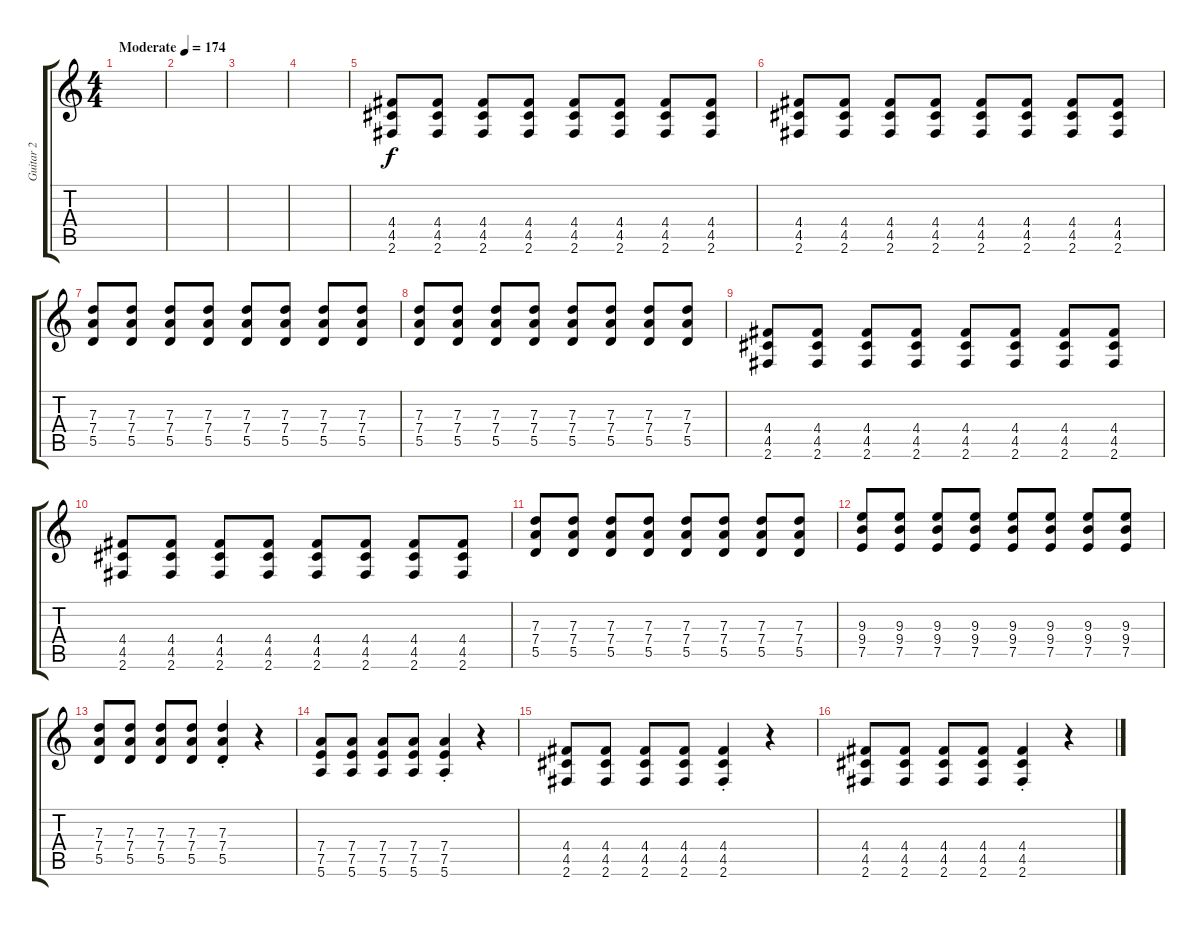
\track ("Guitar 2" "Guitar 2") {instrument overdrivenguitar}
\staff {score tabs}
\tuning (E4 B3 G3 D3 A2 E2) {hide}
\ts (4 4)
\tempo (174 "Moderate")
\clef g2
\ks c
|
|
|
|
(4.4 4.5 2.6).8 (4.4 4.5 2.6).8 (4.4 4.5 2.6).8 (4.4 4.5 2.6).8 (4.4 4.5 2.6).8 (4.4 4.5 2.6).8 (4.4 4.5 2.6).8 (4.4 4.5 2.6).8 |
(4.4 4.5 2.6).8 (4.4 4.5 2.6).8 (4.4 4.5 2.6).8 (4.4 4.5 2.6).8 (4.4 4.5 2.6).8 (4.4 4.5 2.6).8 (4.4 4.5 2.6).8 (4.4 4.5 2.6).8 |
(7.3 7.4 5.5).8 (7.3 7.4 5.5).8 (7.3 7.4 5.5).8 (7.3 7.4 5.5).8 (7.3 7.4 5.5).8 (7.3 7.4 5.5).8 (7.3 7.4 5.5).8 (7.3 7.4 5.5).8 |
(7.3 7.4 5.5).8 (7.3 7.4 5.5).8 (7.3 7.4 5.5).8 (7.3 7.4 5.5).8 (7.3 7.4 5.5).8 (7.3 7.4 5.5).8 (7.3 7.4 5.5).8 (7.3 7.4 5.5).8 |
(4.4 4.5 2.6).8 (4.4 4.5 2.6).8 (4.4 4.5 2.6).8 (4.4 4.5 2.6).8 (4.4 4.5 2.6).8 (4.4 4.5 2.6).8 (4.4 4.5 2.6).8 (4.4 4.5 2.6).8 |
(4.4 4.5 2.6).8 (4.4 4.5 2.6).8 (4.4 4.5 2.6).8 (4.4 4.5 2.6).8 (4.4 4.5 2.6).8 (4.4 4.5 2.6).8 (4.4 4.5 2.6).8 (4.4 4.5 2.6).8 |
(7.3 7.4 5.5).8 (7.3 7.4 5.5).8 (7.3 7.4 5.5).8 (7.3 7.4 5.5).8 (7.3 7.4 5.5).8 (7.3 7.4 5.5).8 (7.3 7.4 5.5).8 (7.3 7.4 5.5).8 |
(9.3 9.4 7.5).8 (9.3 9.4 7.5).8 (9.3 9.4 7.5).8 (9.3 9.4 7.5).8 (9.3 9.4 7.5).8 (9.3 9.4 7.5).8 (9.3 9.4 7.5).8 (9.3 9.4 7.5).8 |
(7.3 7.4 5.5).8 (7.3 7.4 5.5).8 (7.3 7.4 5.5).8 (7.3 7.4 5.5).8 (7.3{st} 7.4{st} 5.5{st}).4 r.4 |
(7.4 7.5 5.6).8 (7.4 7.5 5.6).8 (7.4 7.5 5.6).8 (7.4 7.5 5.6).8 (7.4{st} 7.5{st} 5.6{st}).4 r.4 |
(4.4 4.5 2.6).8 (4.4 4.5 2.6).8 (4.4 4.5 2.6).8 (4.4 4.5 2.6).8 (4.4{st} 4.5{st} 2.6{st}).4 r.4 |
(4.4 4.5 2.6).8 (4.4 4.5 2.6).8 (4.4 4.5 2.6).8 (4.4 4.5 2.6).8 (4.4{st} 4.5{st} 2.6{st}).4 r.4
